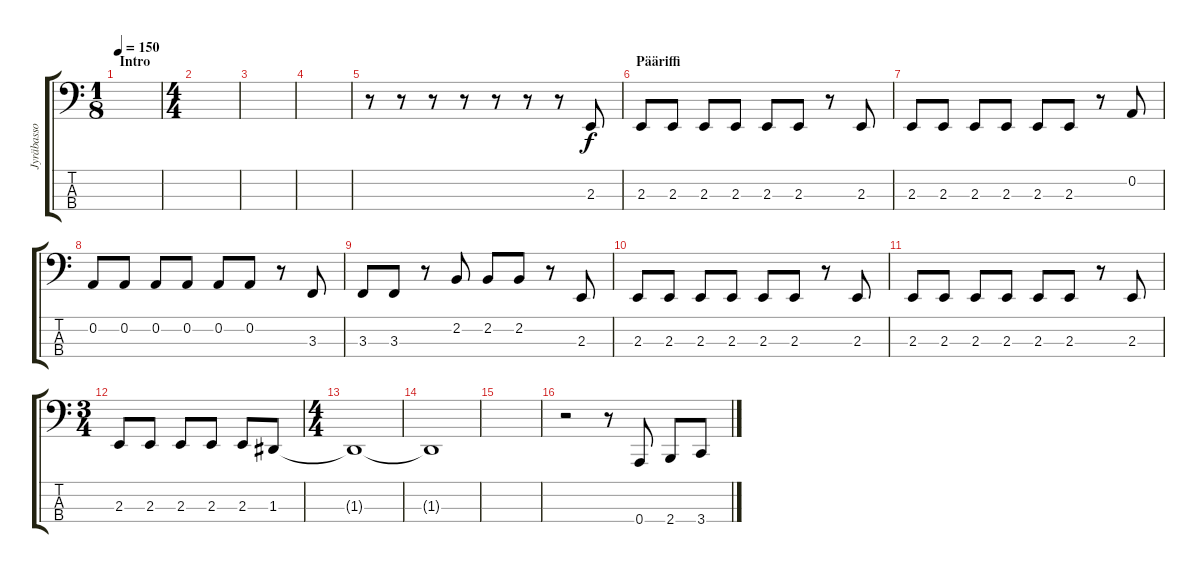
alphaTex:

\track ("Jyräbasso" "Jyräbasso") {instrument slapbass1}
\staff {score tabs}
\tuning (D2 A1 D1 A0) {hide}
\ts (1 8)
\section ("" "Intro")
\tempo 150
\clef f4
\ks c
|
\ts (4 4)
|
|
|
r.8 r.8 r.8 r.8 r.8 r.8 r.8 2.3.8 |
\section ("" "Pääriffi")
2.3.8 2.3.8 2.3.8 2.3.8 2.3.8 2.3.8 r.8 2.3.8 |
2.3.8 2.3.8 2.3.8 2.3.8 2.3.8 2.3.8 r.8 0.2.8 |
0.2.8 0.2.8 0.2.8 0.2.8 0.2.8 0.2.8 r.8 3.3.8 |
3.3.8 3.3.8 r.8 2.2.8 2.2.8 2.2.8 r.8 2.3.8 |
2.3.8 2.3.8 2.3.8 2.3.8 2.3.8 2.3.8 r.8 2.3.8 |
2.3.8 2.3.8 2.3.8 2.3.8 2.3.8 2.3.8 r.8 2.3.8 |
\ts (3 4)
2.3.8 2.3.8 2.3.8 2.3.8 2.3.8 1.3.8 |
\ts (4 4)
1.3{t}.1 |
1.3{t}.1 |
|
r.2 r.8 0.4.8 2.4.8 3.4.8
